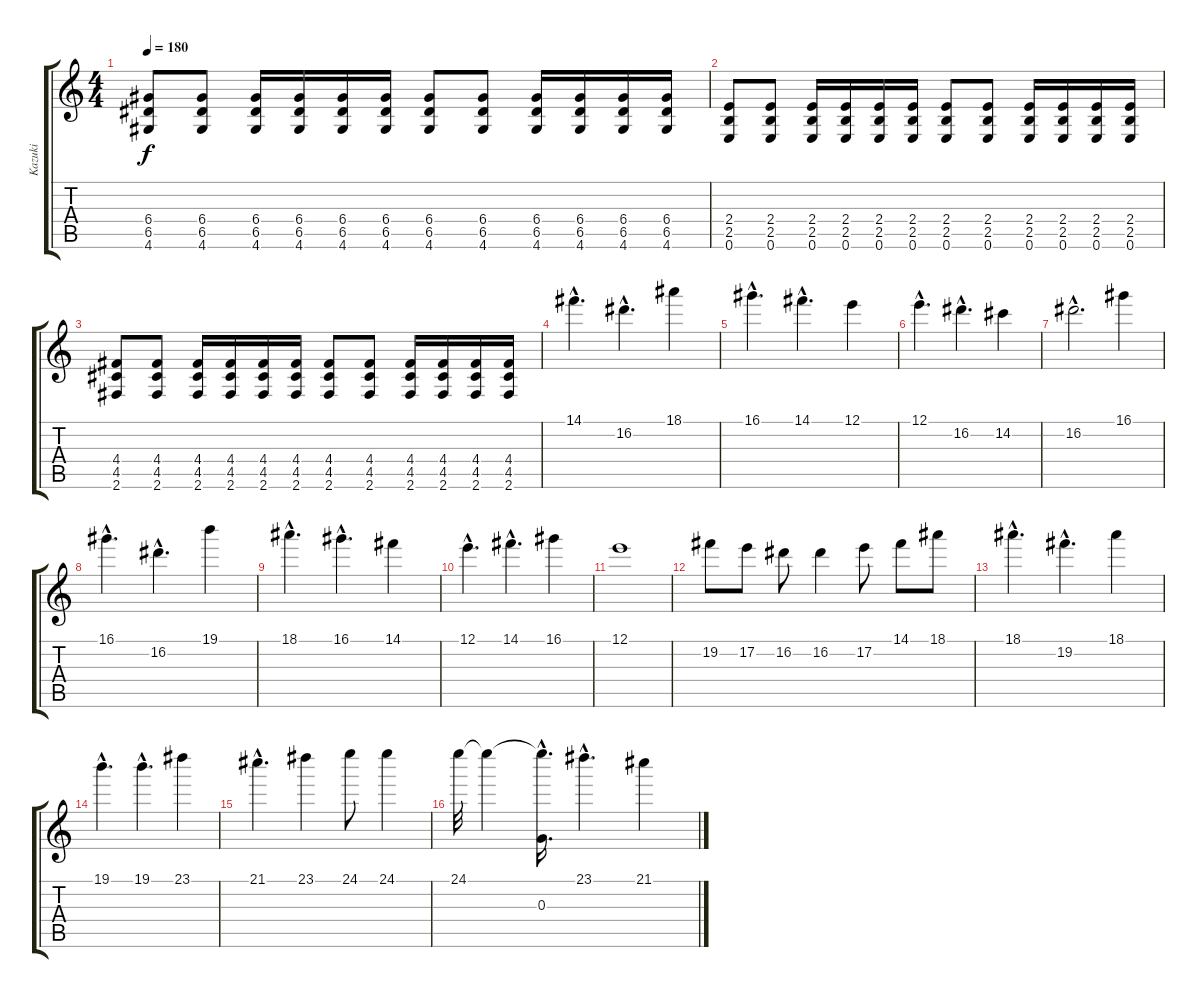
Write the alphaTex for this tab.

\track ("Kazuki" "Kazuki") {instrument distortionguitar}
\staff {score tabs}
\tuning (E4 B3 G3 D3 A2 E2) {hide}
\ts (4 4)
\tempo 180
\clef g2
\ks c
(6.4 6.5 4.6).8{dy f} (6.4 6.5 4.6).8 (6.4 6.5 4.6).16 (6.4 6.5 4.6).16 (6.4 6.5 4.6).16 (6.4 6.5 4.6).16 (6.4 6.5 4.6).8 (6.4 6.5 4.6).8 (6.4 6.5 4.6).16 (6.4 6.5 4.6).16 (6.4 6.5 4.6).16 (6.4 6.5 4.6).16 |
(2.4 2.5 0.6).8 (2.4 2.5 0.6).8 (2.4 2.5 0.6).16 (2.4 2.5 0.6).16 (2.4 2.5 0.6).16 (2.4 2.5 0.6).16 (2.4 2.5 0.6).8 (2.4 2.5 0.6).8 (2.4 2.5 0.6).16 (2.4 2.5 0.6).16 (2.4 2.5 0.6).16 (2.4 2.5 0.6).16 |
(4.4 4.5 2.6).8 (4.4 4.5 2.6).8 (4.4 4.5 2.6).16 (4.4 4.5 2.6).16 (4.4 4.5 2.6).16 (4.4 4.5 2.6).16 (4.4 4.5 2.6).8 (4.4 4.5 2.6).8 (4.4 4.5 2.6).16 (4.4 4.5 2.6).16 (4.4 4.5 2.6).16 (4.4 4.5 2.6).16 |
14.1{hac}.4{d} 16.2{hac}.4{d} 18.1.4 |
16.1{hac}.4{d} 14.1{hac}.4{d} 12.1.4 |
12.1{hac}.4{d} 16.2{hac}.4{d} 14.2.4 |
16.2{hac}.2{d} 16.1.4 |
16.1{hac}.4{d} 16.2{hac}.4{d} 19.1.4 |
18.1{hac}.4{d} 16.1{hac}.4{d} 14.1.4 |
12.1{hac}.4{d} 14.1{hac}.4{d} 16.1.4 |
12.1.1 |
19.2.8 17.2.8 16.2.8 16.2.4 17.2.8 14.1.8 18.1.8 |
18.1{hac}.4{d} 19.2{hac}.4{d} 18.1.4 |
19.1{hac}.4{d} 19.1{hac}.4{d} 23.1.4 |
21.1{hac}.4{d} 23.1.4 24.1.8 24.1.4 |
24.1.32 24.1{t}.4 (24.1{hac t} 0.3{hac}).16{d} 23.1{hac}.4{d} 21.1.4
